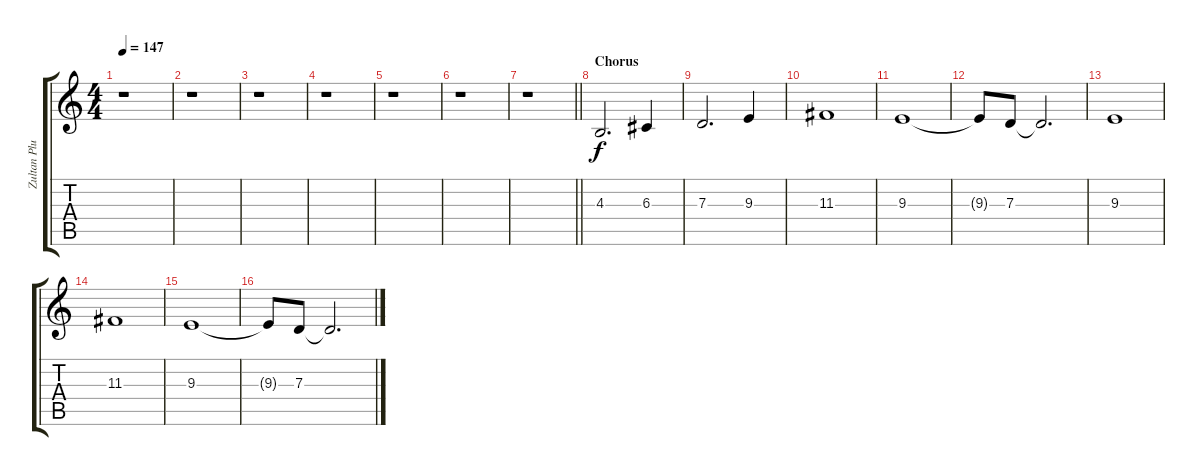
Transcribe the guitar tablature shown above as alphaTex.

\track ("Zultan Pluto (Keyboard)" "Zultan Plu") {instrument stringensemble1}
\staff {score tabs}
\tuning (E4 B3 G3 D3 A2 E2) {hide}
\ts (4 4)
\tempo 147
\clef g2
\ks c
r.1{dy f} |
r.1 |
r.1 |
r.1 |
r.1 |
r.1 |
\barLineRight lightlight
r.1 |
\section ("" "Chorus")
4.3.2{d} 6.3.4 |
7.3.2{d} 9.3.4 |
11.3.1 |
9.3.1 |
9.3{t}.8 7.3.8 7.3{t}.2{d} |
9.3.1 |
11.3.1 |
9.3.1 |
9.3{t}.8 7.3.8 7.3{t}.2{d}
